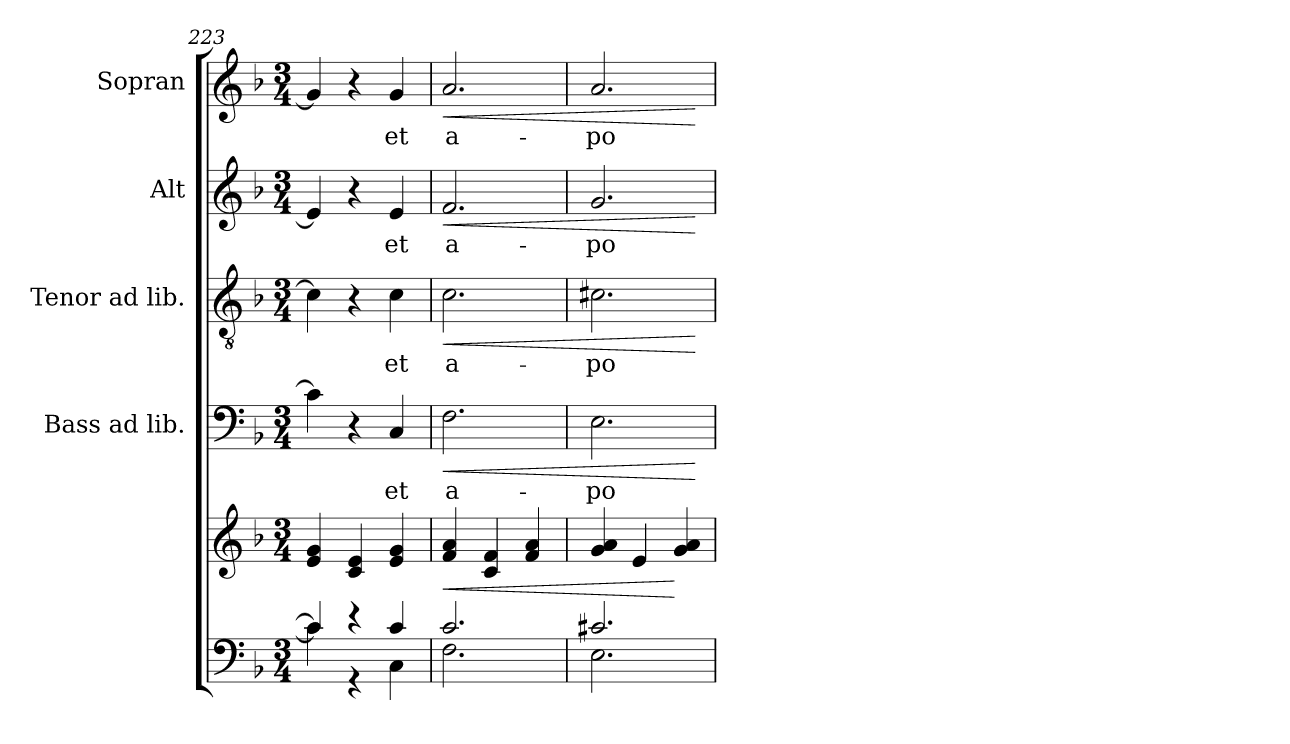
**kern	**kern	**dynam	**kern	**text	**dynam	**kern	**text	**dynam	**kern	**text	**dynam	**kern	**text	**dynam
*part5	*part5	*part5	*part4	*part4	*part4	*part3	*part3	*part3	*part2	*part2	*part2	*part1	*part1	*part1
*staff6	*staff5	*staff5/6	*staff4	*staff4	*staff4	*staff3	*staff3	*staff3	*staff2	*staff2	*staff2	*staff1	*staff1	*staff1
*	*	*	*I"Bass ad lib.	*	*	*I"Tenor ad lib.	*	*	*I"Alt	*	*	*I"Sopran	*	*
*	*	*	*I'B.	*	*	*I'T.	*	*	*I'A.	*	*	*I'S.	*	*
*clefF4	*clefG2	*	*clefF4	*	*	*clefGv2	*	*	*clefG2	*	*	*clefG2	*	*
*k[b-]	*k[b-]	*	*k[b-]	*	*	*k[b-]	*	*	*k[b-]	*	*	*k[b-]	*	*
*F:	*F:	*	*F:	*	*	*F:	*	*	*F:	*	*	*F:	*	*
*M3/4	*M3/4	*	*M3/4	*	*	*M3/4	*	*	*M3/4	*	*	*M3/4	*	*
=223	=223	=223	=223	=223	=223	=223	=223	=223	=223	=223	=223	=223	=223	=223
*^	*	*	*	*	*	*	*	*	*	*	*	*	*	*
4c/]	4c\]	4e/ 4g/	.	4c\]	.	.	4c\]	.	.	4e/]	.	.	4g/]	.	.
4r	4r	4c/ 4e/	.	4r	.	.	4r	.	.	4r	.	.	4r	.	.
!	!	!	!	!	!LO:LY:b	!	!	!LO:LY:b	!	!	!LO:LY:b	!	!	!LO:LY:b	!
4c/	4C\	4e/ 4g/	.	4C/	et	.	4c\	et	.	4e/	et	.	4g/	et	.
=224	=224	=224	=224	=224	=224	=224	=224	=224	=224	=224	=224	=224	=224	=224	=224
!	!	!	!LO:HP:b	!	!LO:LY:b	!LO:HP:b	!	!LO:LY:b	!LO:HP:b	!	!LO:LY:b	!LO:HP:b	!	!LO:LY:b	!LO:HP:b
2.c/	2.F\	4f/ 4a/	<	2.F\	a-	<	2.c\	a-	<	2.f/	a-	<	2.a/	a-	<
.	.	4c/ 4f/	.	.	.	.	.	.	.	.	.	.	.	.	.
.	.	4f/ 4a/	.	.	.	.	.	.	.	.	.	.	.	.	.
=225	=225	=225	=225	=225	=225	=225	=225	=225	=225	=225	=225	=225	=225	=225	=225
!	!	!	!	!	!LO:LY:b	!	!	!LO:LY:b	!	!	!LO:LY:b	!	!	!LO:LY:b	!
2.c#X/	2.E\	4g/ 4a/	.	2.E\	-po-	.	2.c#X\	-po-	.	2.g/	-po-	.	2.a/	-po-	.
.	.	4e/	.	.	.	.	.	.	.	.	.	.	.	.	.
.	.	4g/ 4a/	[	.	.	.	.	.	.	.	.	.	.	.	.
*v	*v	*	*	*	*	*	*	*	*	*	*	*	*	*	*
.	.	.	.	.	[	.	.	[	.	.	[	.	.	[
=	=	=	=	=	=	=	=	=	=	=	=	=	=	=
*-	*-	*-	*-	*-	*-	*-	*-	*-	*-	*-	*-	*-	*-	*-
